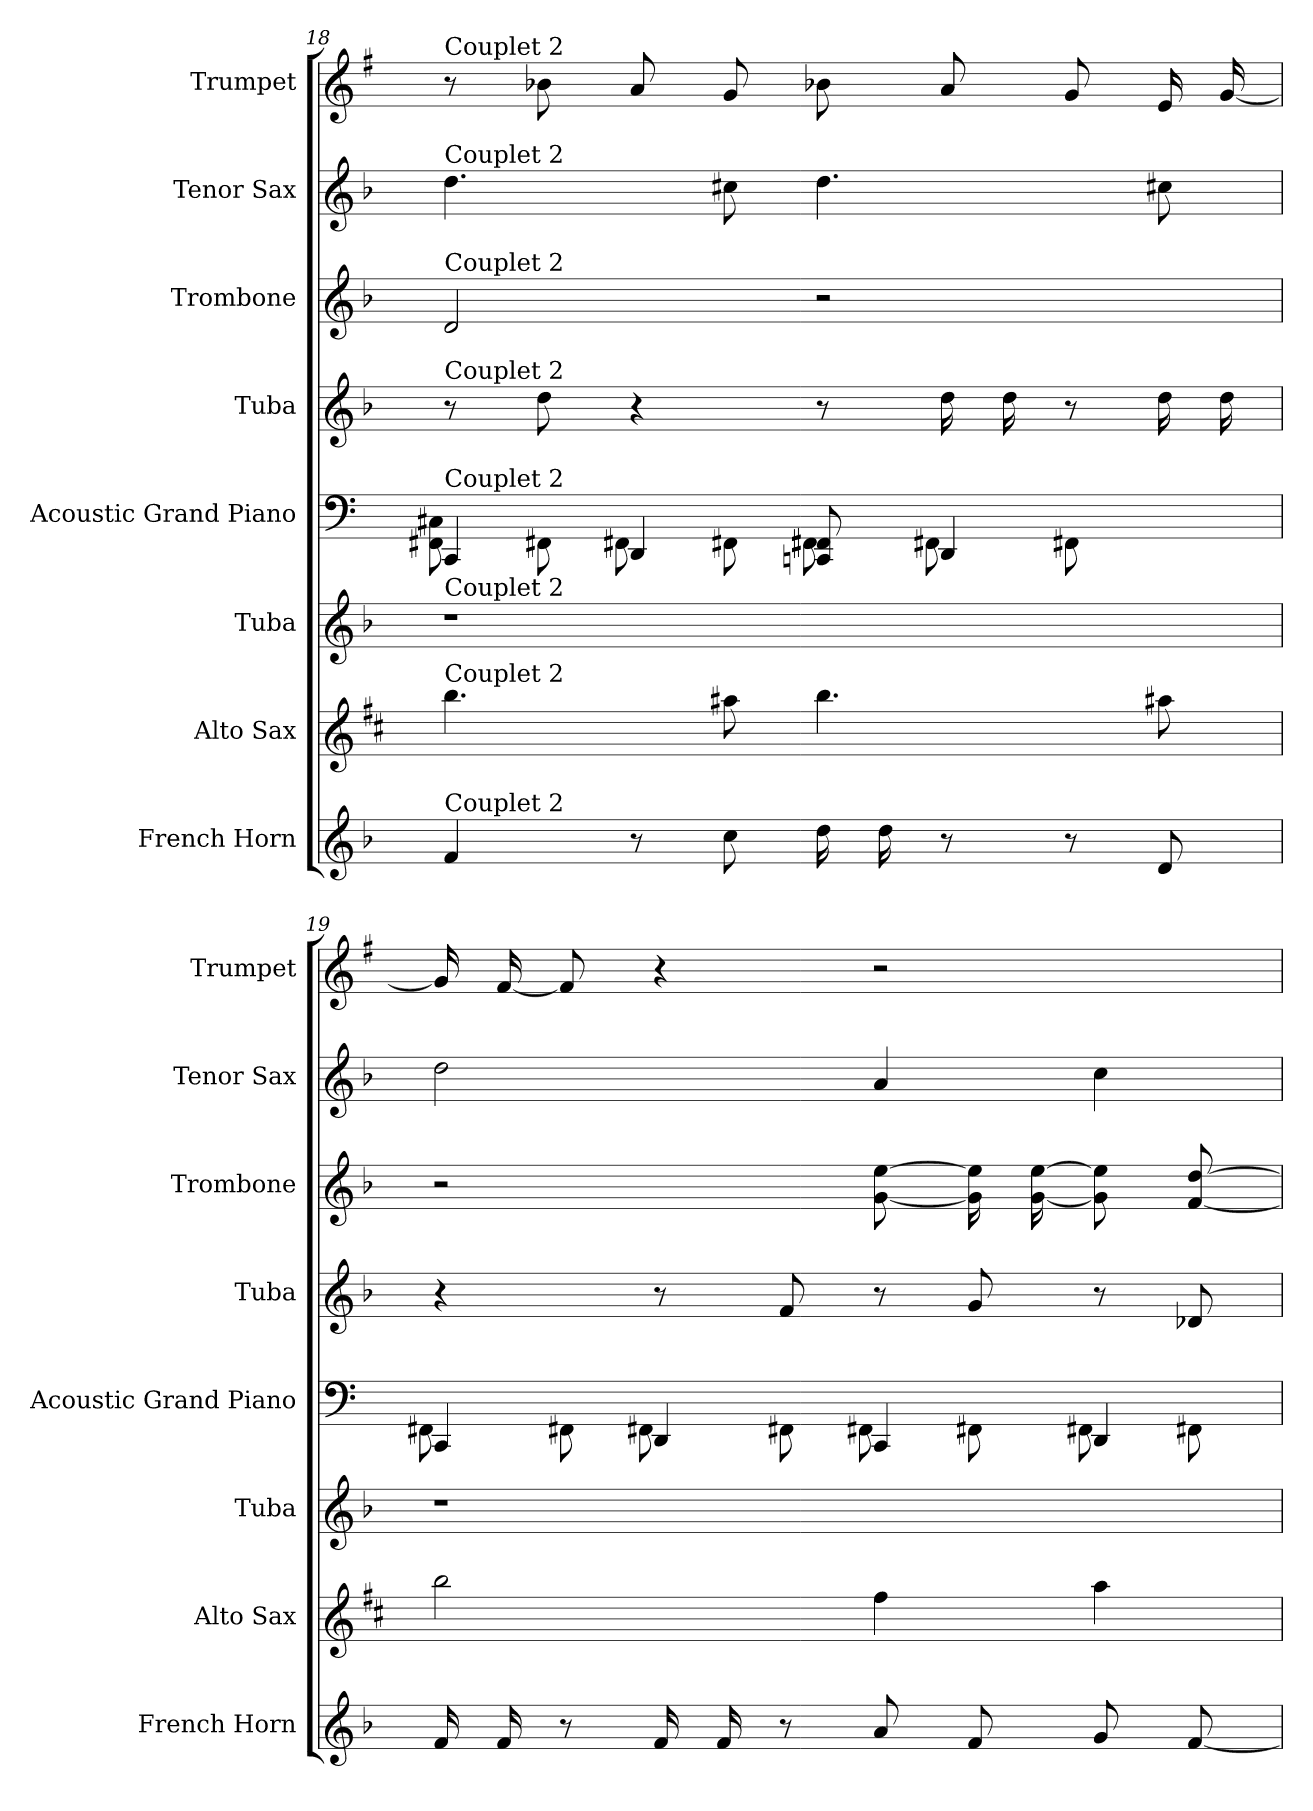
**kern	**kern	**kern	**kern	**kern	**kern	**kern	**kern
*part8	*part7	*part6	*part5	*part4	*part3	*part2	*part1
*staff8	*staff7	*staff6	*staff5	*staff4	*staff3	*staff2	*staff1
*I"French Horn	*I"Alto Sax	*I"Tuba	*I"Acoustic Grand Piano	*I"Tuba	*I"Trombone	*I"Tenor Sax	*I"Trumpet
*I'French Horn	*I'Alto Sax	*I'Tuba	*I'Acoustic Grand Piano	*I'Tuba	*I'Trombone	*I'Tenor Sax	*I'Trumpet
*clefG2	*clefG2	*clefG2	*clefF4	*clefG2	*clefG2	*clefG2	*clefG2
*ITrd8c14	*ITrd5c9	*ITrd15c26	*	*ITrd15c26	*ITrd8c14	*ITrd8c14	*ITrd1c2
*k[b-]	*k[b-]	*k[b-]	*	*k[b-]	*k[b-]	*k[b-]	*k[b-]
=18	=18	=18	=18	=18	=18	=18	=18
*	*	*	*^	*	*	*	*
!	!	!	!	!	!	!	!	!LO:TX:a:t=Couplet 2
!	!	!	!	!	!	!	!LO:TX:a:t=Couplet 2	!
!	!	!	!	!	!	!LO:TX:a:t=Couplet 2	!	!
!	!	!	!	!	!LO:TX:a:t=Couplet 2	!	!	!
!	!	!	!LO:TX:a:t=Couplet 2	!	!	!	!	!
!	!	!LO:TX:a:t=Couplet 2	!	!	!	!	!	!
!	!LO:TX:a:t=Couplet 2	!	!	!	!	!	!	!
!LO:TX:a:t=Couplet 2	!	!	!	!	!	!	!	!
4F	4.dd	1r	4CC	8FF#X 8C#X	8r	2D	4.d	8r
.	.	.	.	8FF#X	8D	.	.	8a-X
8r	.	.	4DD	8FF#X	4r	.	.	8g
8c	8cc#X	.	.	8FF#X	.	.	8c#X	8f
16d	4.dd	.	8CCn 8FF#X	8FF#X	8r	2r	4.d	8a-X
16d	.	.	.	.	.	.	.	.
8r	.	.	4DD	8FF#X	16D	.	.	8g
.	.	.	.	.	16D	.	.	.
8r	.	.	.	8FF#X	8r	.	.	8f
8D	8cc#X	.	8ryy	8ryy	16D	.	8c#X	16d
.	.	.	.	.	16D	.	.	[16f
=19	=19	=19	=19	=19	=19	=19	=19	=19
16F	2dd	1r	4CC	8FF#X	4r	2r	2d	16f]
16F	.	.	.	.	.	.	.	[16e
8r	.	.	.	8FF#X	.	.	.	8e]
16F	.	.	4DD	8FF#X	8r	.	.	4r
16F	.	.	.	.	.	.	.	.
8r	.	.	.	8FF#X	8FF	.	.	.
8A	4a	.	4CC	8FF#X	8r	[8G [8e	4A	2r
8F	.	.	.	8FF#X	8GG	16G] 16e]	.	.
.	.	.	.	.	.	[16G [16e	.	.
8G	4cc	.	4DD	8FF#X	8r	8G] 8e]	4c	.
[8F	.	.	.	8FF#X	8DD-X	[8F [8d	.	.
*	*	*	*v	*v	*	*	*	*
=	=	=	=	=	=	=	=
*-	*-	*-	*-	*-	*-	*-	*-
